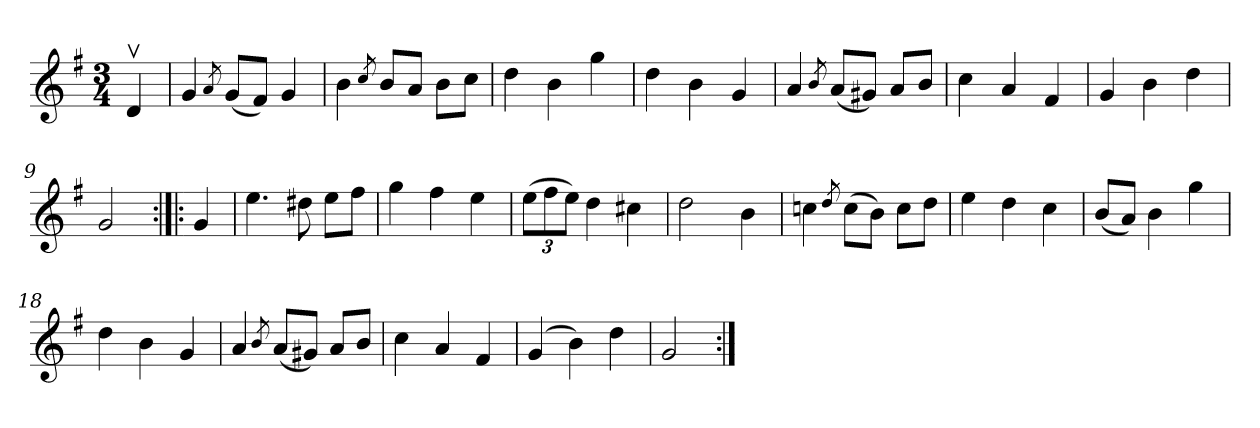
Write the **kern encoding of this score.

**kern
*part1
*staff1
*clefG2
*k[f#]
*G:
*M3/4
=1
4dv/
=2
4g/
8qa/
(<8g/L
8f#/J)
4g/
=3
4b\
8qcc/
8b/L
8a/J
8b\L
8cc\J
=4
4dd\
4b\
4gg\
=5
4dd\
4b\
4g/
=6
4a/
8qb/
(<8a/L
8g#X/J)
8a/L
8b/J
=7
4cc\
4a/
4f#/
=8
4g/
4b\
4dd\
=9
2g/
=10:|!|:
4g/
=11
4.ee\
8dd#X\
8ee\L
8ff#\J
!!LO:LB:g=z
=12
4gg\
4ff#\
4ee\
=13
*Xbrackettup
(>12ee\L
12ff#\
12ee\J)
4dd\
4cc#X\
=14
2dd\
4b\
=15
4ccn\
8qdd/
(>8cc\L
8b\J)
8cc\L
8dd\J
=16
4ee\
4dd\
4cc\
=17
(<8b/L
8a/J)
4b\
4gg\
=18
4dd\
4b\
4g/
=19
4a/
8qb/
(<8a/L
8g#X/J)
8a/L
8b/J
=20
4cc\
4a/
4f#/
=21
(>4g/
4b\)
4dd\
=22
2g/
=:|!
*-
